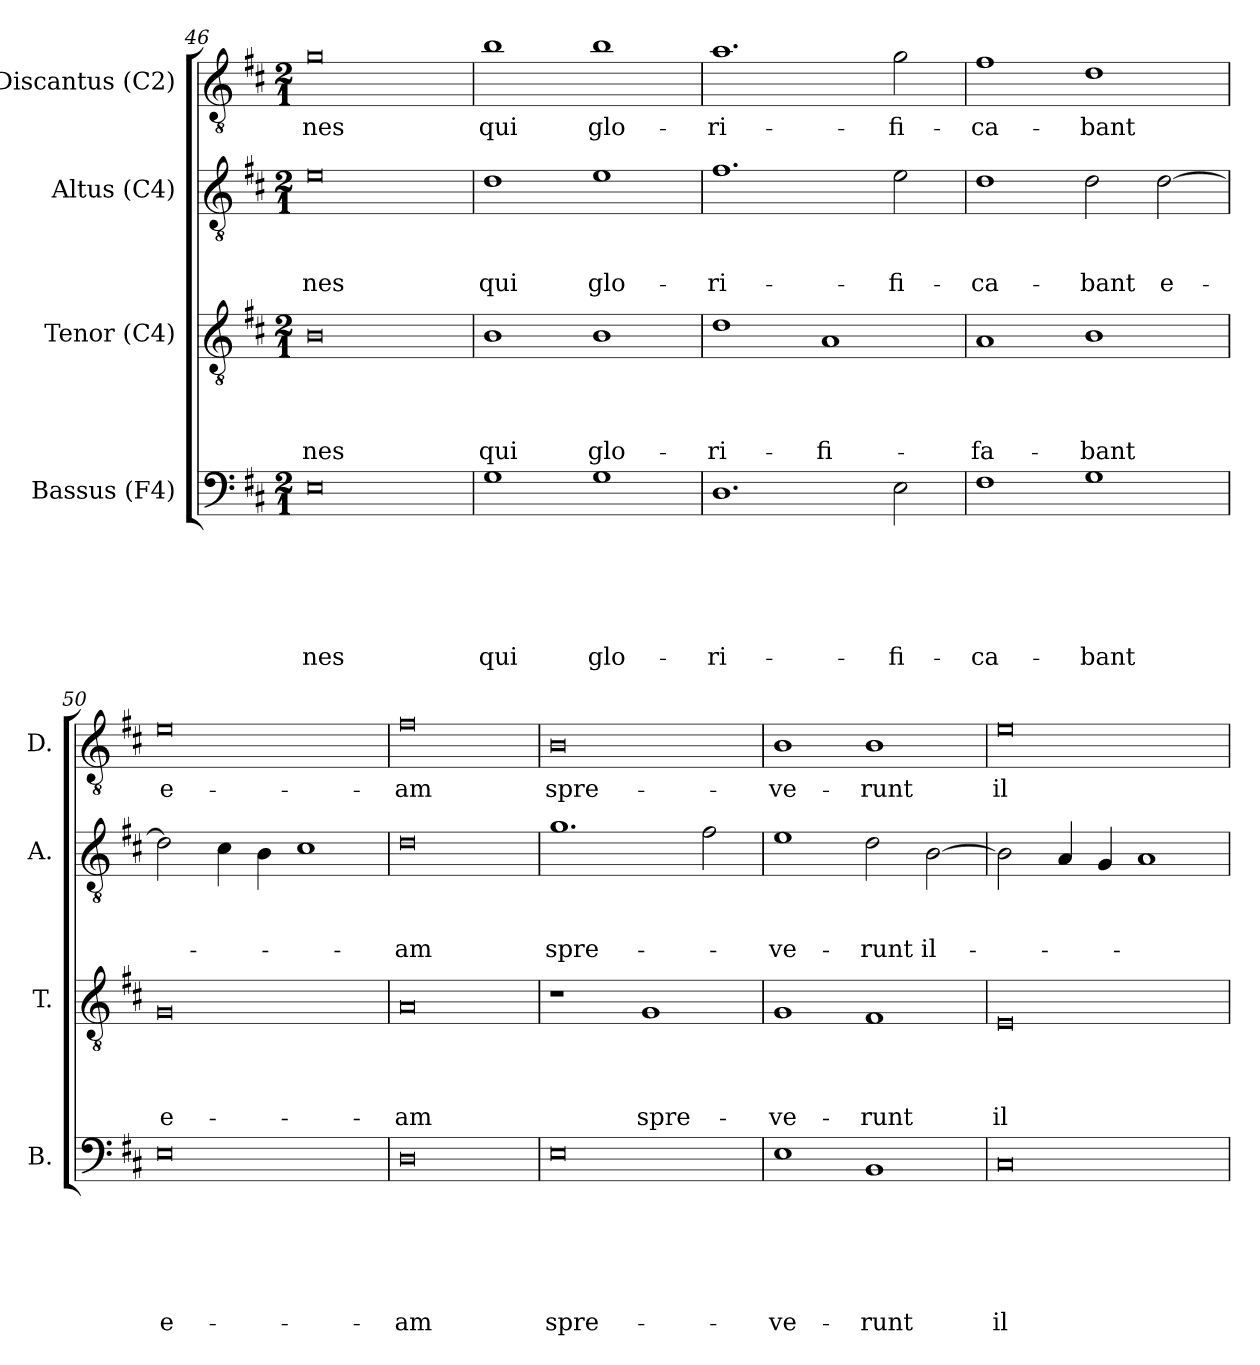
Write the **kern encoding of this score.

**kern	**text	**text	**text	**text	**text	**text	**kern	**text	**text	**text	**text	**kern	**text	**text	**text	**kern	**text
*part4	*part4	*part4	*part4	*part4	*part4	*part4	*part3	*part3	*part3	*part3	*part3	*part2	*part2	*part2	*part2	*part1	*part1
*staff4	*staff4	*staff4	*staff4	*staff4	*staff4	*staff4	*staff3	*staff3	*staff3	*staff3	*staff3	*staff2	*staff2	*staff2	*staff2	*staff1	*staff1
*I"Bassus (F4)	*	*	*	*	*	*	*I"Tenor (C4)	*	*	*	*	*I"Altus (C4)	*	*	*	*I"Discantus (C2)	*
*I'B.	*	*	*	*	*	*	*I'T.	*	*	*	*	*I'A.	*	*	*	*I'D.	*
!!LO:LB:g=z
*clefF4	*	*	*	*	*	*	*clefGv2	*	*	*	*	*clefGv2	*	*	*	*clefGv2	*
*k[f#c#]	*	*	*	*	*	*	*k[f#c#]	*	*	*	*	*k[f#c#]	*	*	*	*k[f#c#]	*
*D:	*	*	*	*	*	*	*D:	*	*	*	*	*D:	*	*	*	*D:	*
*M2/1	*	*	*	*	*	*	*M2/1	*	*	*	*	*M2/1	*	*	*	*M2/1	*
=46	=46	=46	=46	=46	=46	=46	=46	=46	=46	=46	=46	=46	=46	=46	=46	=46	=46
!	!	!	!	!	!	!LO:LY:b:rj	!	!	!	!	!LO:LY:b:rj	!	!	!	!LO:LY:b:rj	!	!LO:LY:b:rj
0E	.	.	.	.	.	-nes	0B	.	.	.	-nes	0e	.	.	-nes	0g	-nes
=47	=47	=47	=47	=47	=47	=47	=47	=47	=47	=47	=47	=47	=47	=47	=47	=47	=47
!	!	!	!	!	!	!LO:LY:b	!	!	!	!	!LO:LY:b	!	!	!	!LO:LY:b	!	!LO:LY:b
1G	.	.	.	.	.	qui	1B	.	.	.	qui	1d	.	.	qui	1b	qui
!	!	!	!	!	!	!LO:LY:b	!	!	!	!	!LO:LY:b	!	!	!	!LO:LY:b	!	!LO:LY:b
1G	.	.	.	.	.	glo-	1B	.	.	.	glo-	1e	.	.	glo-	1b	glo-
=48	=48	=48	=48	=48	=48	=48	=48	=48	=48	=48	=48	=48	=48	=48	=48	=48	=48
!	!	!	!	!	!	!LO:LY:b	!	!	!	!	!LO:LY:b	!	!	!	!LO:LY:b	!	!LO:LY:b
1.D	.	.	.	.	.	-ri-	1d	.	.	.	-ri-	1.f#	.	.	-ri-	1.a	-ri-
!	!	!	!	!	!	!	!	!	!	!	!LO:LY:b	!	!	!	!	!	!
.	.	.	.	.	.	.	1A	.	.	.	-fi-	.	.	.	.	.	.
!	!	!	!	!	!	!LO:LY:b	!	!	!	!	!	!	!	!	!LO:LY:b	!	!LO:LY:b
2E\	.	.	.	.	.	-fi-	.	.	.	.	.	2e\	.	.	-fi-	2g\	-fi-
=49	=49	=49	=49	=49	=49	=49	=49	=49	=49	=49	=49	=49	=49	=49	=49	=49	=49
!	!	!	!	!	!	!LO:LY:b	!	!	!	!	!LO:LY:b	!	!	!	!LO:LY:b	!	!LO:LY:b
1F#	.	.	.	.	.	-ca-	1A	.	.	.	-fa-	1d	.	.	-ca-	1f#	-ca-
!	!	!	!	!	!	!LO:LY:b	!	!	!	!	!LO:LY:b	!	!	!	!LO:LY:b	!	!LO:LY:b
1G	.	.	.	.	.	-bant	1B	.	.	.	-bant	2d\	.	.	-bant	1d	-bant
!	!	!	!	!	!	!	!	!	!	!	!	!	!	!	!LO:LY:b:rj	!	!
.	.	.	.	.	.	.	.	.	.	.	.	[>2d\	.	.	e-	.	.
=50	=50	=50	=50	=50	=50	=50	=50	=50	=50	=50	=50	=50	=50	=50	=50	=50	=50
!	!	!	!	!	!	!LO:LY:b:rj	!	!	!	!	!LO:LY:b:rj	!	!	!	!	!	!LO:LY:b:rj
0E	.	.	.	.	.	e-	0G	.	.	.	e-	2d\]	.	.	.	0e	e-
.	.	.	.	.	.	.	.	.	.	.	.	4c#\	.	.	.	.	.
.	.	.	.	.	.	.	.	.	.	.	.	4B\	.	.	.	.	.
.	.	.	.	.	.	.	.	.	.	.	.	1c#	.	.	.	.	.
=51	=51	=51	=51	=51	=51	=51	=51	=51	=51	=51	=51	=51	=51	=51	=51	=51	=51
!	!	!	!	!	!	!LO:LY:b:rj	!	!	!	!	!LO:LY:b:rj	!	!	!	!LO:LY:b:rj	!	!LO:LY:b:rj
0D	.	.	.	.	.	-am	0A	.	.	.	-am	0d	.	.	-am	0f#	-am
!!LO:LB:g=z
=52	=52	=52	=52	=52	=52	=52	=52	=52	=52	=52	=52	=52	=52	=52	=52	=52	=52
!	!	!	!	!	!	!LO:LY:b	!	!	!	!	!	!	!	!	!LO:LY:b	!	!LO:LY:b
0E	.	.	.	.	.	spre-	1r	.	.	.	.	1.g	.	.	spre-	0B	spre-
!	!	!	!	!	!	!	!	!	!	!	!LO:LY:b	!	!	!	!	!	!
.	.	.	.	.	.	.	1G	.	.	.	spre-	.	.	.	.	.	.
.	.	.	.	.	.	.	.	.	.	.	.	2f#\	.	.	.	.	.
=53	=53	=53	=53	=53	=53	=53	=53	=53	=53	=53	=53	=53	=53	=53	=53	=53	=53
!	!	!	!	!	!	!LO:LY:b	!	!	!	!	!LO:LY:b	!	!	!	!LO:LY:b	!	!LO:LY:b
1E	.	.	.	.	.	-ve-	1G	.	.	.	-ve-	1e	.	.	-ve-	1B	-ve-
!	!	!	!	!	!	!LO:LY:b	!	!	!	!	!LO:LY:b	!	!	!	!LO:LY:b	!	!LO:LY:b
1BB	.	.	.	.	.	-runt	1F#	.	.	.	-runt	2d\	.	.	-runt	1B	-runt
!	!	!	!	!	!	!	!	!	!	!	!	!	!	!	!LO:LY:b	!	!
.	.	.	.	.	.	.	.	.	.	.	.	[>2B\	.	.	il-	.	.
=54	=54	=54	=54	=54	=54	=54	=54	=54	=54	=54	=54	=54	=54	=54	=54	=54	=54
!	!	!	!	!	!	!LO:LY:b:rj	!	!	!	!	!LO:LY:b:rj	!	!	!	!	!	!LO:LY:b:rj
0C#	.	.	.	.	.	il-	0E	.	.	.	il-	2B\]	.	.	.	0e	il-
.	.	.	.	.	.	.	.	.	.	.	.	4A/	.	.	.	.	.
.	.	.	.	.	.	.	.	.	.	.	.	4G/	.	.	.	.	.
.	.	.	.	.	.	.	.	.	.	.	.	1A	.	.	.	.	.
=	=	=	=	=	=	=	=	=	=	=	=	=	=	=	=	=	=
*-	*-	*-	*-	*-	*-	*-	*-	*-	*-	*-	*-	*-	*-	*-	*-	*-	*-
